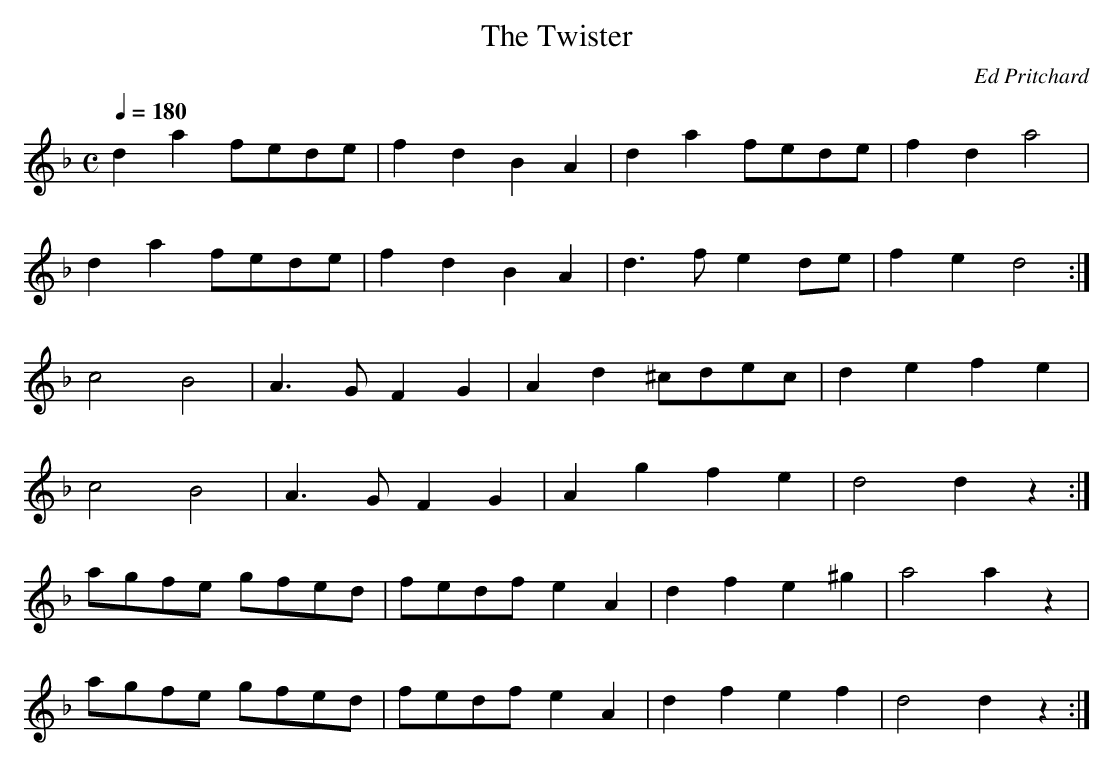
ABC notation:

X:1
T:Twister, The
C:Ed Pritchard
M:C
L:1/4
Q:1/4=180
K:Fmaj
d a f/2e/2d/2e/2 | f d B A | d a f/2e/2d/2e/2 | f d a2 |
d a f/2e/2d/2e/2 | f d B A | d>f e d/2e/2 | f e d2 :|
c2 B2 | A>G F G | A d ^c/2d/2e/2c/2 | d e f e |
c2 B2 | A>G F G | A g f e | d2 d z :|
a/2g/2f/2e/2 g/2f/2e/2d/2 | f/2e/2d/2f/2 e A | d f e ^g |\
a2 a z |
a/2g/2f/2e/2 g/2f/2e/2d/2 | f/2e/2d/2f/2 e A | d f e f |\
d2 d z :|
